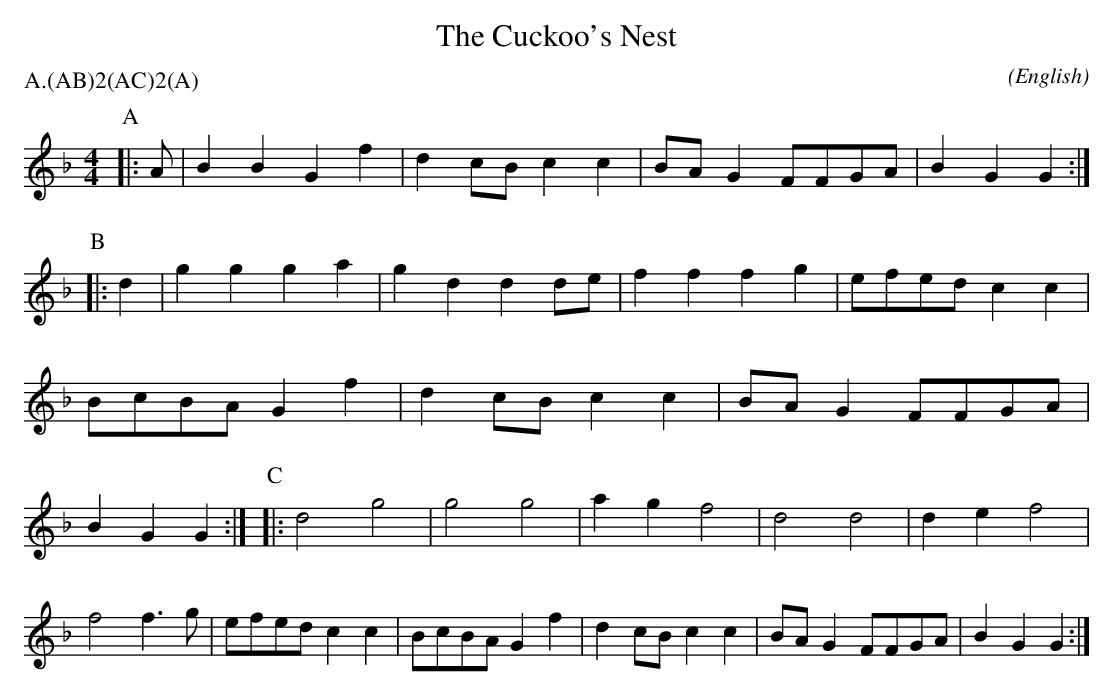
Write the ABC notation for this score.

X:1
T:The Cuckoo's Nest
M:4/4
C:
O:English
P:A.(AB)2(AC)2(A)
L:1/8
K:GDor
P:A
|:\
A|B2 B2 G2 f2|d2 cB c2 c2|BA G2 FFGA|B2 G2 G2:|\
P:B
|:\
d2|g2 g2 g2 a2|g2 d2 d2 de|f2 f2 f2 g2|efed  c2 \
c2|BcBA  G2 f2|d2 cB c2 c2|BA G2 FFGA|B2 G2 G2:|\
P:C
|:\
d4 g4|g4 g4|a2 g2 f4|d4 d4|d2 e2 f4|f4 f3 g|efed c2 \
c2|BcBA  G2 f2|d2 cB c2 c2|BA G2 FFGA|B2 G2 G2:|
